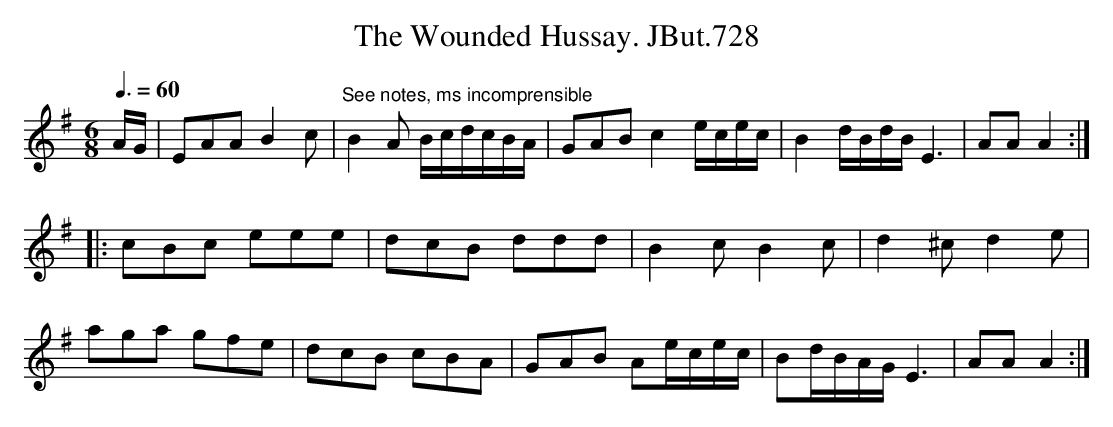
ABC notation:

X:1
T:Wounded Hussay. JBut.728, The
M:6/8
L:1/8
Q:3/8=60
K:Ador
A/G/|EAAB2 c|"^See notes, ms incomprensible" B2A B/c/d/c/B/A/|GAB c2e/c/e/c/|B2d/B/d/B/ E3|AAA2:|
|:cBc eee|dcB ddd|B2c B2c|d2^c d2e|
aga gfe|dcB cBA|GAB Ae/c/e/c/|Bd/B/A/G/ E3|AA A2:|
